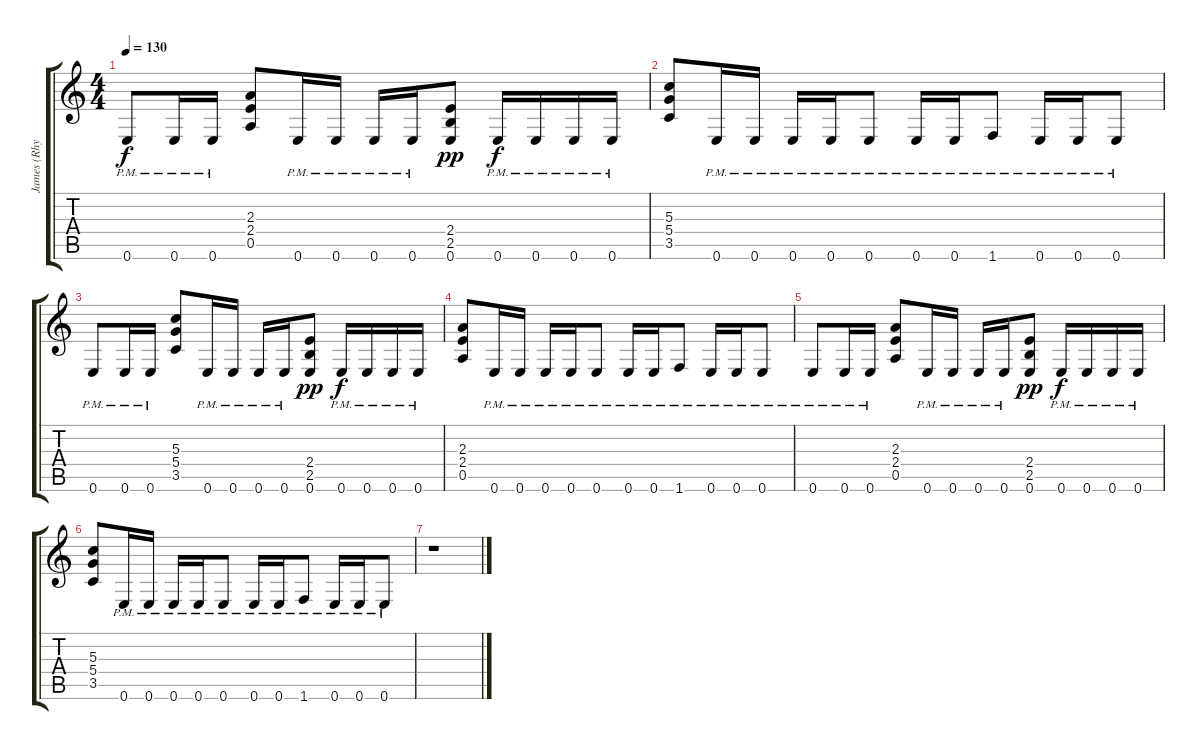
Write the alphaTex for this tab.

\track ("James (Rhythm Guitar)" "James (Rhy") {instrument distortionguitar}
\staff {score tabs}
\tuning (E4 B3 G3 D3 A2 E2) {hide}
\ts (4 4)
\tempo 130
\clef g2
\ks c
0.6{pm}.8{dy f volume 6} 0.6{pm}.16 0.6{pm}.16 (2.3 2.4 0.5).8 0.6{pm}.16 0.6{pm}.16 0.6{pm}.16 0.6{pm}.16 (2.4 2.5 0.6).8{dy pp} 0.6{pm}.16{dy f} 0.6{pm}.16 0.6{pm}.16 0.6{pm}.16 |
(5.3 5.4 3.5).8 0.6{pm}.16 0.6{pm}.16 0.6{pm}.16 0.6{pm}.16 0.6{pm}.8 0.6{pm}.16 0.6{pm}.16 1.6{pm}.8 0.6{pm}.16 0.6{pm}.16 0.6{pm}.8 |
0.6{pm}.8{volume 5} 0.6{pm}.16 0.6{pm}.16 (5.3 5.4 3.5).8 0.6{pm}.16 0.6{pm}.16 0.6{pm}.16 0.6{pm}.16 (2.4 2.5 0.6).8{dy pp} 0.6{pm}.16{dy f} 0.6{pm}.16 0.6{pm}.16 0.6{pm}.16 |
(2.3 2.4 0.5).8 0.6{pm}.16 0.6{pm}.16 0.6{pm}.16 0.6{pm}.16 0.6{pm}.8 0.6{pm}.16 0.6{pm}.16 1.6{pm}.8 0.6{pm}.16 0.6{pm}.16 0.6{pm}.8 |
0.6{pm}.8{volume 2} 0.6{pm}.16 0.6{pm}.16 (2.3 2.4 0.5).8 0.6{pm}.16 0.6{pm}.16 0.6{pm}.16 0.6{pm}.16 (2.4 2.5 0.6).8{dy pp} 0.6{pm}.16{dy f} 0.6{pm}.16 0.6{pm}.16 0.6{pm}.16 |
(5.3 5.4 3.5).8 0.6{pm}.16 0.6{pm}.16 0.6{pm}.16 0.6{pm}.16 0.6{pm}.8 0.6{pm}.16 0.6{pm}.16 1.6{pm}.8 0.6{pm}.16 0.6{pm}.16 0.6{pm}.8 |
r.1
